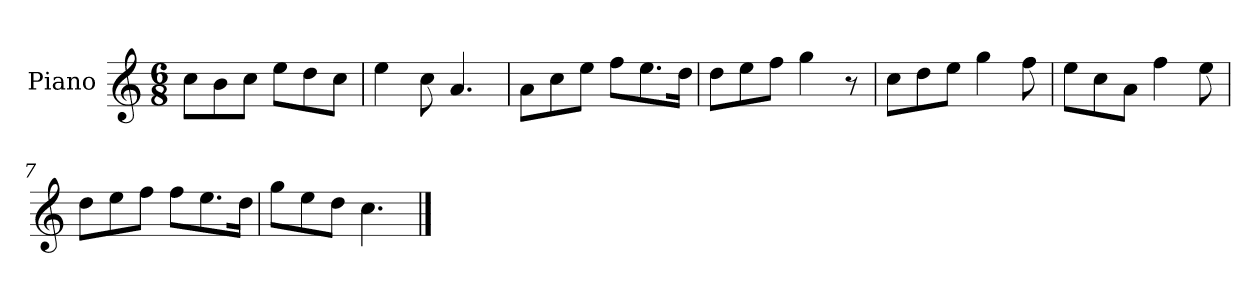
**kern
*part1
*staff1
*I"Piano
*I'Pno
*clefG2
*k[]
*M6/8
=1
8cc\L
8b\
8cc\J
8ee\L
8dd\
8cc\J
=2
4ee\
8cc\
4.a/
=3
8a\L
8cc\
8ee\J
8ff\L
8.ee\
16dd\Jk
=4
8dd\L
8ee\
8ff\J
4gg\
8r
=5
8cc\L
8dd\
8ee\J
4gg\
8ff\
=6
8ee\L
8cc\
8a\J
4ff\
8ee\
=7
8dd\L
8ee\
8ff\J
8ff\L
8.ee\
16dd\Jk
=8
8gg\L
8ee\
8dd\J
4.cc\
==
*-
